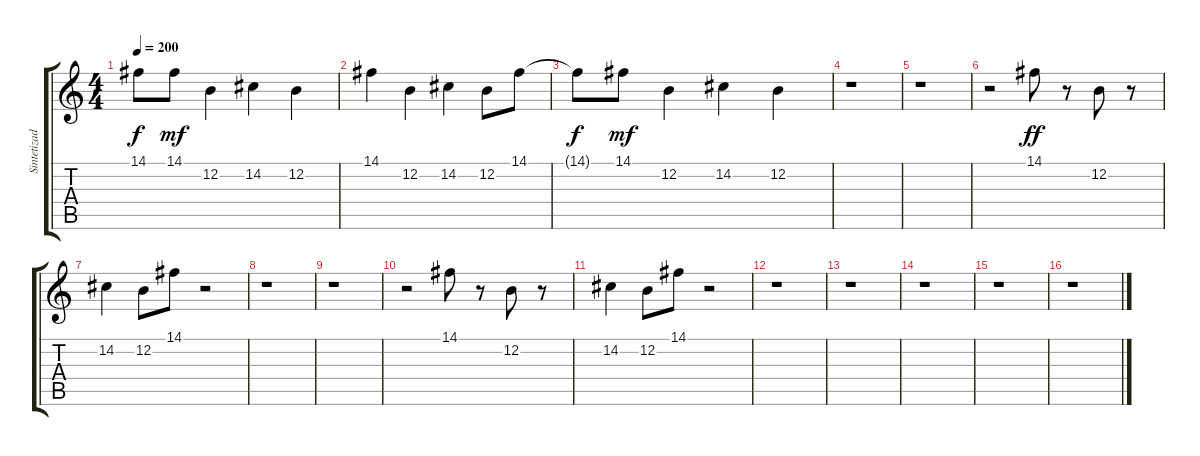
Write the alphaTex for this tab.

\track ("Sintetizador 1" "Sintetizad") {instrument stringensemble1}
\staff {score tabs}
\tuning (E4 B3 G3 D3 A2 E2) {hide}
\ts (4 4)
\tempo 200
\clef g2
\ks c
14.1{t}.8{dy f} 14.1.8{dy mf} 12.2.4 14.2.4 12.2.4 |
14.1.4 12.2.4 14.2.4 12.2.8 14.1.8 |
14.1{t}.8{dy f} 14.1.8{dy mf} 12.2.4 14.2.4 12.2.4 |
r.1 |
r.1 |
r.2 14.1.8{dy ff} r.8 12.2.8 r.8 |
14.2.4 12.2.8 14.1.8 r.2 |
r.1 |
r.1 |
r.2 14.1.8 r.8 12.2.8 r.8 |
14.2.4 12.2.8 14.1.8 r.2 |
r.1 |
r.1 |
r.1 |
r.1 |
r.1
